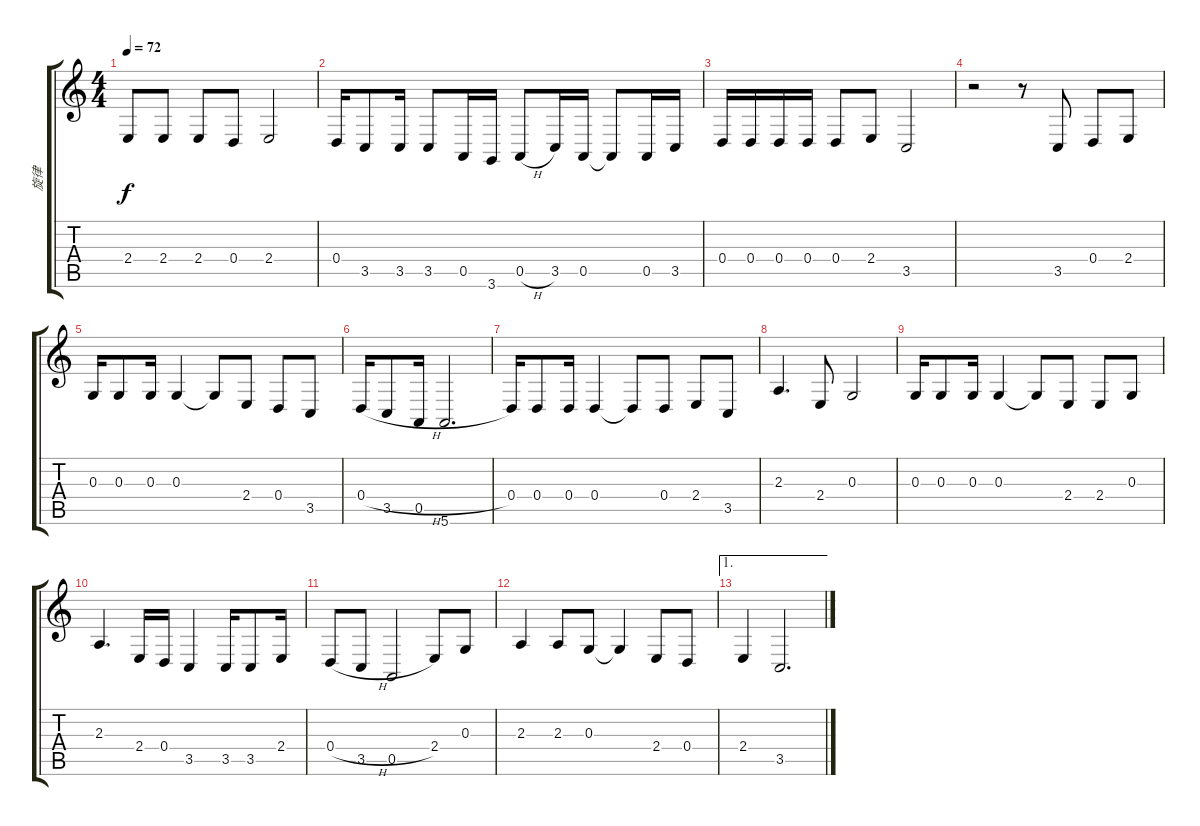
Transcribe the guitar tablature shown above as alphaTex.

\track ("旋律" "旋律") {instrument choiraahs}
\staff {score tabs}
\tuning (E4 B3 G3 D3 A2 E2) {hide}
\ts (4 4)
\tempo 72
\clef g2
\ks c
2.4.8{dy f} 2.4.8 2.4.8 0.4.8 2.4.2 |
0.4.16 3.5.8 3.5.16 3.5.8 0.5.16 3.6.16 0.5{h}.8 3.5.16 0.5.16 0.5{t}.8 0.5.16 3.5.16 |
0.4.16 0.4.16 0.4.16 0.4.16 0.4.8 2.4.8 3.5.2 |
r.2 r.8 3.5.8 0.4.8 2.4.8 |
0.3.16 0.3.8 0.3.16 0.3.4 0.3{t}.8 2.4.8 0.4.8 3.5.8 |
0.4{h}.16 3.5.8 0.5.16 5.6.2{d} |
0.4.16 0.4.8 0.4.16 0.4.4 0.4{t}.8 0.4.8 2.4.8 3.5.8 |
2.3.4{d} 2.4.8 0.3.2 |
0.3.16 0.3.8 0.3.16 0.3.4 0.3{t}.8 2.4.8 2.4.8 0.3.8 |
2.3.4{d} 2.4.16 0.4.16 3.5.4 3.5.16 3.5.8 2.4.16 |
0.4{h}.8 3.5.8 0.5.2 2.4.8 0.3.8 |
2.3.4 2.3.8 0.3.8 0.3{t}.4 2.4.8 0.4.8 |
\ae 1
2.4.4 3.5.2{d}
